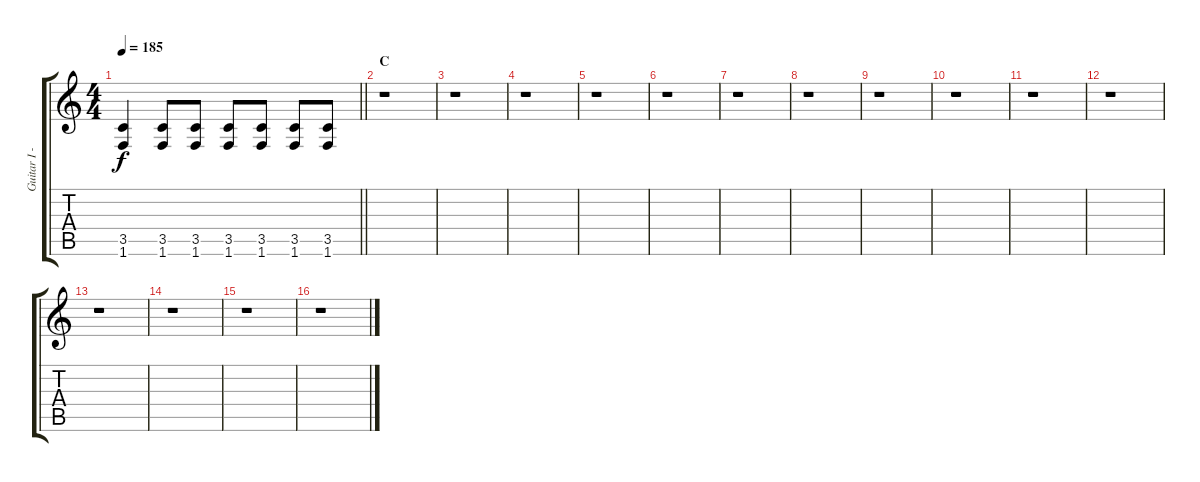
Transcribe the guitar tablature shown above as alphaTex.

\track ("Guitar I - Gotoh" "Guitar I -") {instrument distortionguitar}
\staff {score tabs}
\tuning (E4 B3 G3 D3 A2 E2) {hide}
\ts (4 4)
\tempo 185
\clef g2
\barLineRight lightlight
\ks c
(3.5 1.6).4{dy f} (3.5 1.6).8 (3.5 1.6).8 (3.5 1.6).8 (3.5 1.6).8 (3.5 1.6).8 (3.5 1.6).8 |
\section ("" "C")
r.1 |
r.1 |
r.1 |
r.1 |
r.1 |
r.1 |
r.1 |
r.1 |
r.1 |
r.1 |
r.1 |
r.1 |
r.1 |
r.1 |
r.1
